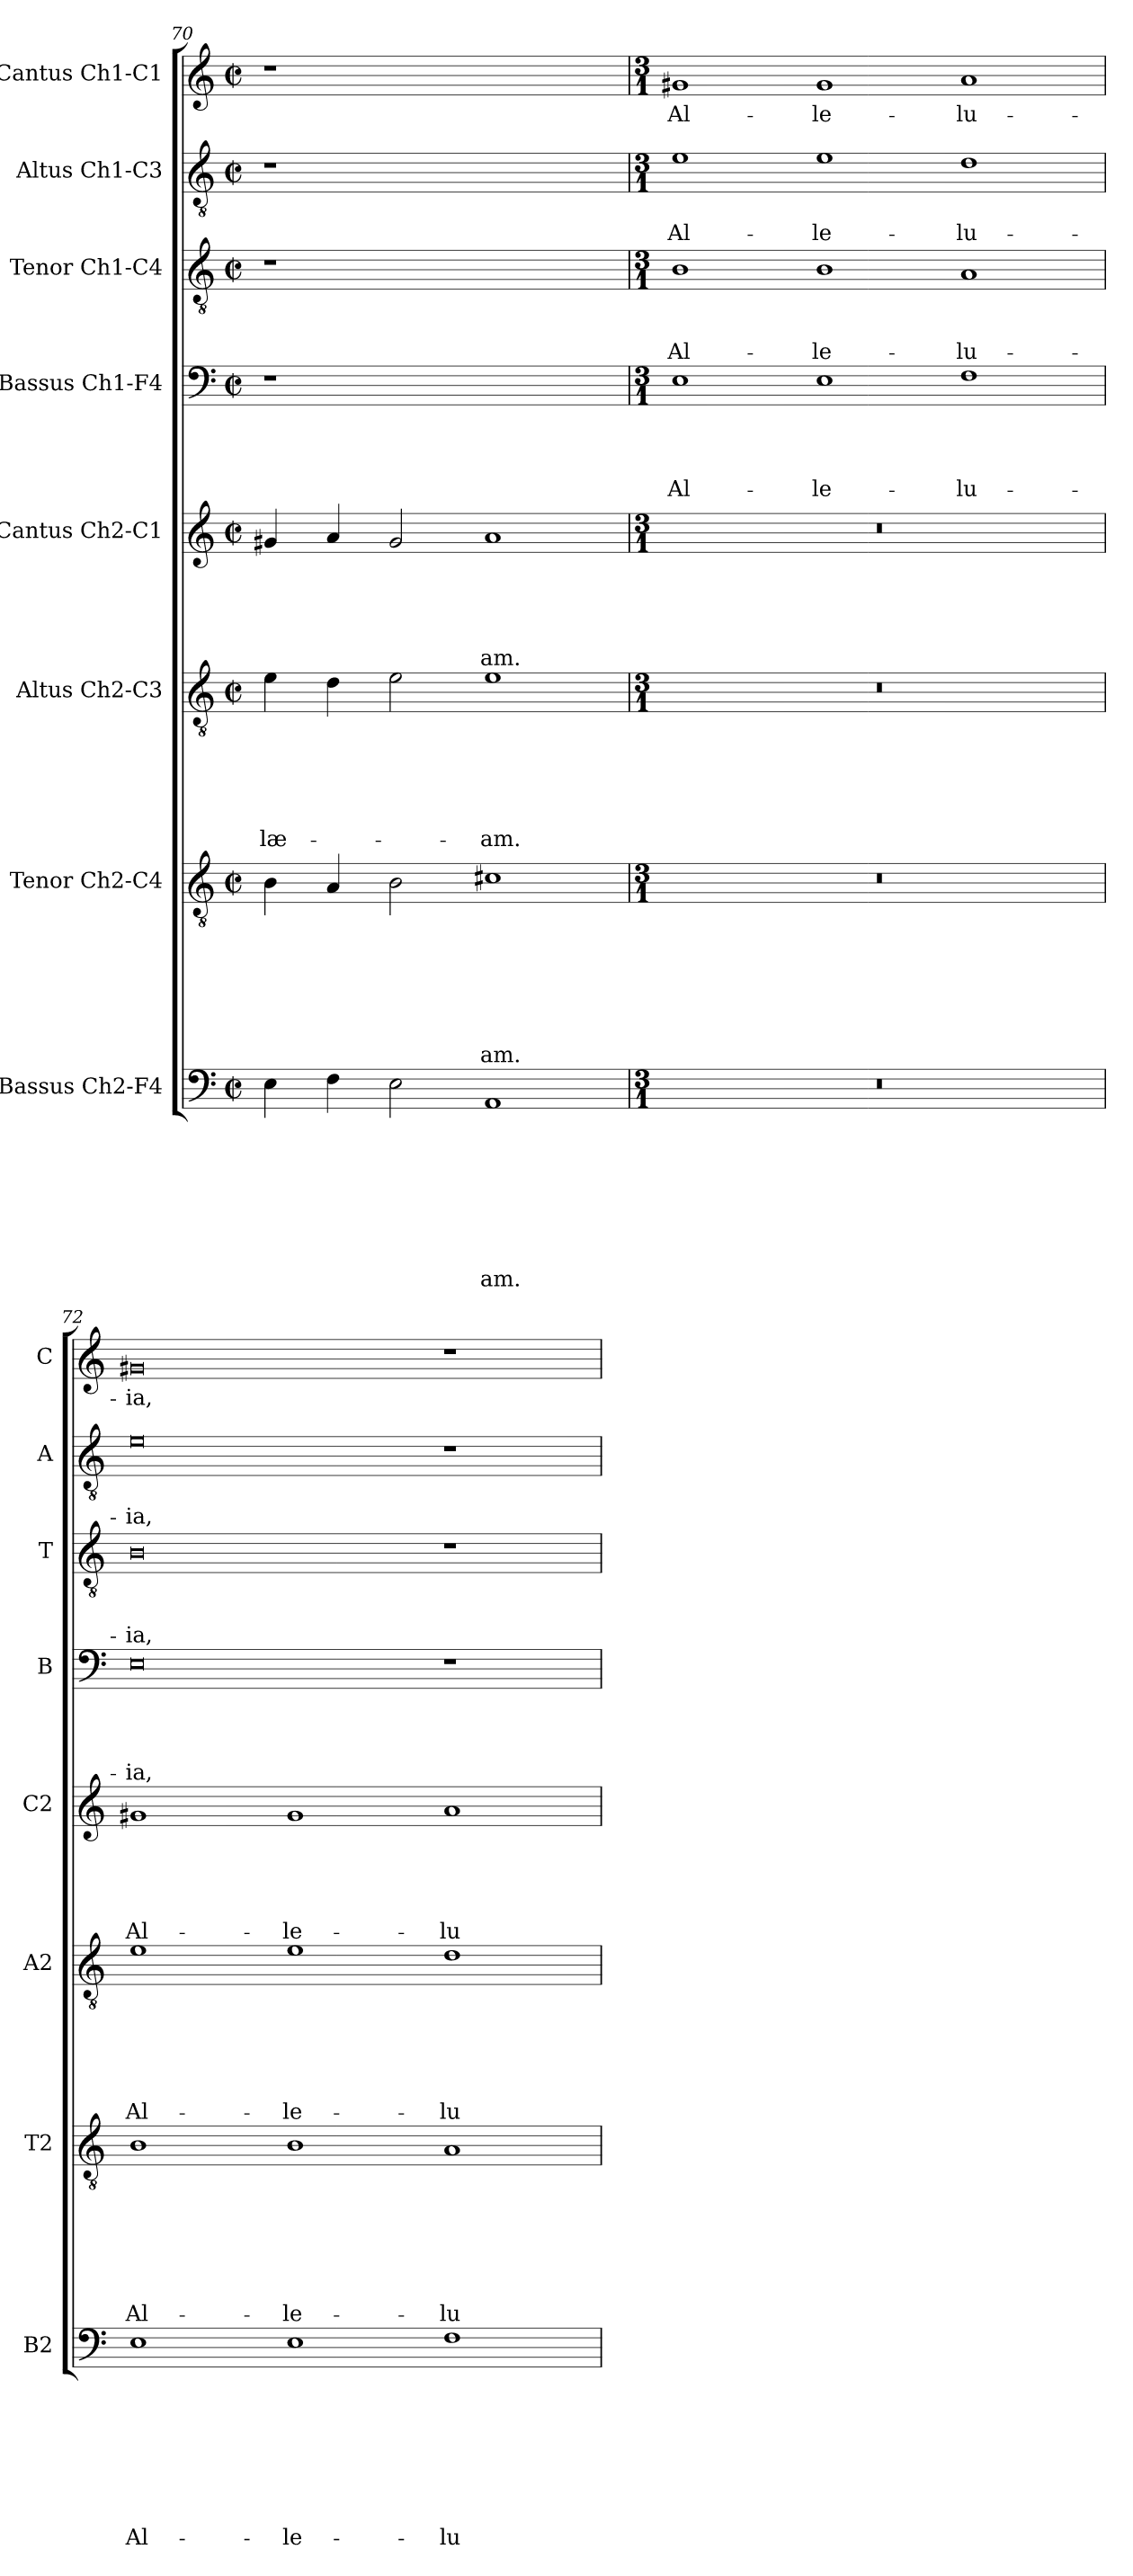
**kern	**text	**text	**text	**text	**text	**text	**text	**text	**kern	**text	**text	**text	**text	**text	**text	**text	**kern	**text	**text	**text	**text	**text	**text	**kern	**text	**text	**text	**text	**text	**kern	**text	**text	**text	**text	**kern	**text	**text	**text	**kern	**text	**text	**kern	**text
*part8	*part8	*part8	*part8	*part8	*part8	*part8	*part8	*part8	*part7	*part7	*part7	*part7	*part7	*part7	*part7	*part7	*part6	*part6	*part6	*part6	*part6	*part6	*part6	*part5	*part5	*part5	*part5	*part5	*part5	*part4	*part4	*part4	*part4	*part4	*part3	*part3	*part3	*part3	*part2	*part2	*part2	*part1	*part1
*staff8	*staff8	*staff8	*staff8	*staff8	*staff8	*staff8	*staff8	*staff8	*staff7	*staff7	*staff7	*staff7	*staff7	*staff7	*staff7	*staff7	*staff6	*staff6	*staff6	*staff6	*staff6	*staff6	*staff6	*staff5	*staff5	*staff5	*staff5	*staff5	*staff5	*staff4	*staff4	*staff4	*staff4	*staff4	*staff3	*staff3	*staff3	*staff3	*staff2	*staff2	*staff2	*staff1	*staff1
*I"Bassus Ch2-F4	*	*	*	*	*	*	*	*	*I"Tenor Ch2-C4	*	*	*	*	*	*	*	*I"Altus Ch2-C3	*	*	*	*	*	*	*I"Cantus Ch2-C1	*	*	*	*	*	*I"Bassus Ch1-F4	*	*	*	*	*I"Tenor Ch1-C4	*	*	*	*I"Altus Ch1-C3	*	*	*I"Cantus Ch1-C1	*
*I'B2	*	*	*	*	*	*	*	*	*I'T2	*	*	*	*	*	*	*	*I'A2	*	*	*	*	*	*	*I'C2	*	*	*	*	*	*I'B	*	*	*	*	*I'T	*	*	*	*I'A	*	*	*I'C	*
!!LO:PB:g=z
*clefF4	*	*	*	*	*	*	*	*	*clefGv2	*	*	*	*	*	*	*	*clefGv2	*	*	*	*	*	*	*clefG2	*	*	*	*	*	*clefF4	*	*	*	*	*clefGv2	*	*	*	*clefGv2	*	*	*clefG2	*
*k[]	*	*	*	*	*	*	*	*	*k[]	*	*	*	*	*	*	*	*k[]	*	*	*	*	*	*	*k[]	*	*	*	*	*	*k[]	*	*	*	*	*k[]	*	*	*	*k[]	*	*	*k[]	*
*C:	*	*	*	*	*	*	*	*	*C:	*	*	*	*	*	*	*	*C:	*	*	*	*	*	*	*C:	*	*	*	*	*	*C:	*	*	*	*	*C:	*	*	*	*C:	*	*	*C:	*
*M2/2	*	*	*	*	*	*	*	*	*M2/2	*	*	*	*	*	*	*	*M2/2	*	*	*	*	*	*	*M2/2	*	*	*	*	*	*M2/2	*	*	*	*	*M2/2	*	*	*	*M2/2	*	*	*M2/2	*
*met(c|)	*	*	*	*	*	*	*	*	*met(c|)	*	*	*	*	*	*	*	*met(c|)	*	*	*	*	*	*	*met(c|)	*	*	*	*	*	*met(c|)	*	*	*	*	*met(c|)	*	*	*	*met(c|)	*	*	*met(c|)	*
=70	=70	=70	=70	=70	=70	=70	=70	=70	=70	=70	=70	=70	=70	=70	=70	=70	=70	=70	=70	=70	=70	=70	=70	=70	=70	=70	=70	=70	=70	=70	=70	=70	=70	=70	=70	=70	=70	=70	=70	=70	=70	=70	=70
!	!	!	!	!	!	!	!	!	!	!	!	!	!	!	!	!	!	!	!	!	!	!	!LO:LY:b	!	!	!	!	!	!	!	!	!	!	!	!	!	!	!	!	!	!	!	!
4E\	.	.	.	.	.	.	.	.	4B\	.	.	.	.	.	.	.	4e\	.	.	.	.	.	-læ-	4g#X/	.	.	.	.	.	1r	.	.	.	.	1r	.	.	.	1r	.	.	1r	.
4F\	.	.	.	.	.	.	.	.	4A/	.	.	.	.	.	.	.	4d\	.	.	.	.	.	.	4a/	.	.	.	.	.	.	.	.	.	.	.	.	.	.	.	.	.	.	.
2E\	.	.	.	.	.	.	.	.	2B\	.	.	.	.	.	.	.	2e\	.	.	.	.	.	.	2g#/	.	.	.	.	.	.	.	.	.	.	.	.	.	.	.	.	.	.	.
!	!	!	!	!	!	!	!	!LO:LY:b	!	!	!	!	!	!	!	!LO:LY:b	!	!	!	!	!	!	!LO:LY:b	!	!	!	!	!	!LO:LY:b	!	!	!	!	!	!	!	!	!	!	!	!	!	!
1AA	.	.	.	.	.	.	.	-am.	1c#X	.	.	.	.	.	.	-am.	1e	.	.	.	.	.	-am.	1a	.	.	.	.	-am.	1ryy	.	.	.	.	1ryy	.	.	.	1ryy	.	.	1ryy	.
=71	=71	=71	=71	=71	=71	=71	=71	=71	=71	=71	=71	=71	=71	=71	=71	=71	=71	=71	=71	=71	=71	=71	=71	=71	=71	=71	=71	=71	=71	=71	=71	=71	=71	=71	=71	=71	=71	=71	=71	=71	=71	=71	=71
*M3/1	*	*	*	*	*	*	*	*	*M3/1	*	*	*	*	*	*	*	*M3/1	*	*	*	*	*	*	*M3/1	*	*	*	*	*	*M3/1	*	*	*	*	*M3/1	*	*	*	*M3/1	*	*	*M3/1	*
!	!	!	!	!	!	!	!	!	!	!	!	!	!	!	!	!	!	!	!	!	!	!	!	!	!	!	!	!	!	!	!	!	!	!LO:LY:b	!	!	!	!LO:LY:b	!	!	!LO:LY:b	!	!LO:LY:b
0.r	.	.	.	.	.	.	.	.	0.r	.	.	.	.	.	.	.	0.r	.	.	.	.	.	.	0.r	.	.	.	.	.	1E	.	.	.	Al-	1B	.	.	Al-	1e	.	Al-	1g#X	Al-
!	!	!	!	!	!	!	!	!	!	!	!	!	!	!	!	!	!	!	!	!	!	!	!	!	!	!	!	!	!	!	!	!	!	!LO:LY:b	!	!	!	!LO:LY:b	!	!	!LO:LY:b	!	!LO:LY:b
.	.	.	.	.	.	.	.	.	.	.	.	.	.	.	.	.	.	.	.	.	.	.	.	.	.	.	.	.	.	1E	.	.	.	-le-	1B	.	.	-le-	1e	.	-le-	1g#	-le-
!	!	!	!	!	!	!	!	!	!	!	!	!	!	!	!	!	!	!	!	!	!	!	!	!	!	!	!	!	!	!	!	!	!	!LO:LY:b	!	!	!	!LO:LY:b	!	!	!LO:LY:b	!	!LO:LY:b
.	.	.	.	.	.	.	.	.	.	.	.	.	.	.	.	.	.	.	.	.	.	.	.	.	.	.	.	.	.	1F	.	.	.	-lu-	1A	.	.	-lu-	1d	.	-lu-	1a	-lu-
=72	=72	=72	=72	=72	=72	=72	=72	=72	=72	=72	=72	=72	=72	=72	=72	=72	=72	=72	=72	=72	=72	=72	=72	=72	=72	=72	=72	=72	=72	=72	=72	=72	=72	=72	=72	=72	=72	=72	=72	=72	=72	=72	=72
!	!	!	!	!	!	!	!	!LO:LY:b	!	!	!	!	!	!	!	!LO:LY:b	!	!	!	!	!	!	!LO:LY:b	!	!	!	!	!	!LO:LY:b	!	!	!	!	!LO:LY:b	!	!	!	!LO:LY:b	!	!	!LO:LY:b	!	!LO:LY:b
1E	.	.	.	.	.	.	.	Al-	1B	.	.	.	.	.	.	Al-	1e	.	.	.	.	.	Al-	1g#X	.	.	.	.	Al-	0E	.	.	.	-ia,	0B	.	.	-ia,	0e	.	-ia,	0g#X	-ia,
!	!	!	!	!	!	!	!	!LO:LY:b	!	!	!	!	!	!	!	!LO:LY:b	!	!	!	!	!	!	!LO:LY:b	!	!	!	!	!	!LO:LY:b	!	!	!	!	!	!	!	!	!	!	!	!	!	!
1E	.	.	.	.	.	.	.	-le-	1B	.	.	.	.	.	.	-le-	1e	.	.	.	.	.	-le-	1g#	.	.	.	.	-le-	.	.	.	.	.	.	.	.	.	.	.	.	.	.
!	!	!	!	!	!	!	!	!LO:LY:b	!	!	!	!	!	!	!	!LO:LY:b	!	!	!	!	!	!	!LO:LY:b	!	!	!	!	!	!LO:LY:b	!	!	!	!	!	!	!	!	!	!	!	!	!	!
1F	.	.	.	.	.	.	.	-lu-	1A	.	.	.	.	.	.	-lu-	1d	.	.	.	.	.	-lu-	1a	.	.	.	.	-lu-	1r	.	.	.	.	1r	.	.	.	1r	.	.	1r	.
=	=	=	=	=	=	=	=	=	=	=	=	=	=	=	=	=	=	=	=	=	=	=	=	=	=	=	=	=	=	=	=	=	=	=	=	=	=	=	=	=	=	=	=
*-	*-	*-	*-	*-	*-	*-	*-	*-	*-	*-	*-	*-	*-	*-	*-	*-	*-	*-	*-	*-	*-	*-	*-	*-	*-	*-	*-	*-	*-	*-	*-	*-	*-	*-	*-	*-	*-	*-	*-	*-	*-	*-	*-
